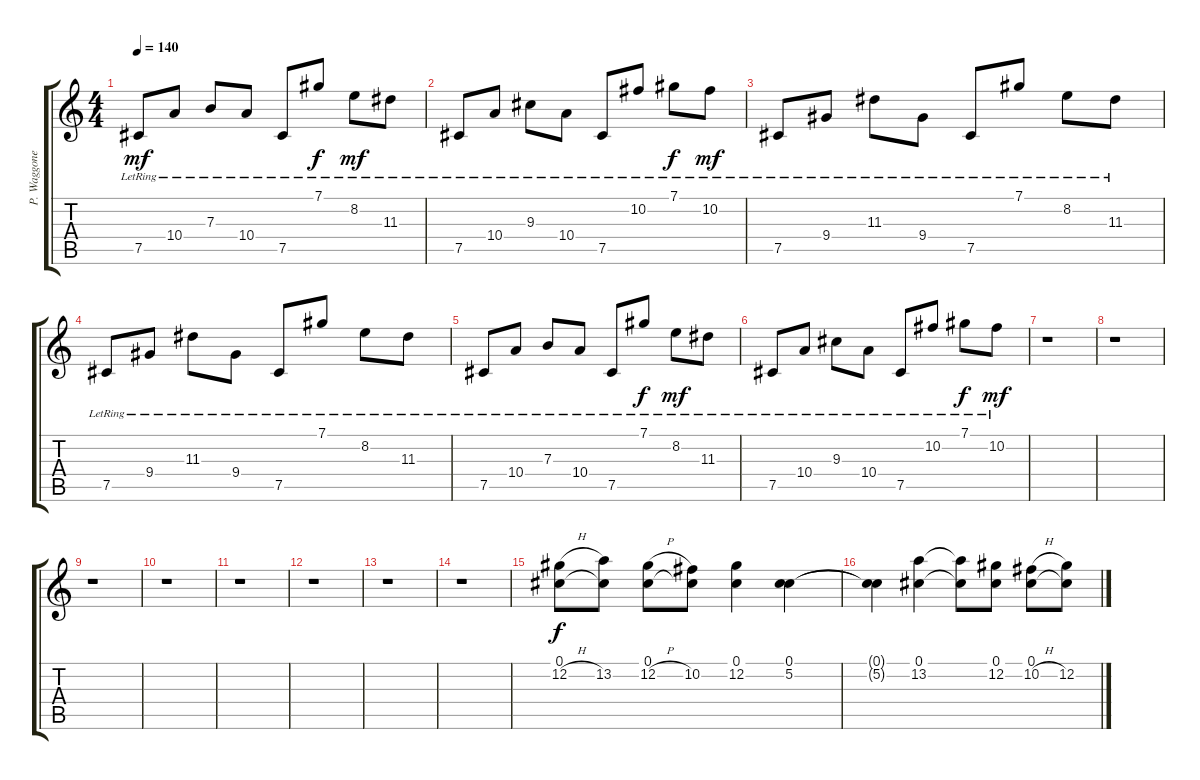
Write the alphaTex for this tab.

\track ("P. Waggoner Lead Gtr." "P. Waggone") {instrument distortionguitar}
\staff {score tabs}
\tuning (Db4 Ab3 E3 B2 Gb2 Db2) {hide}
\ts (4 4)
\tempo 140
\clef g2
\ks c
7.5{lr}.8{dy mf} 10.4{lr}.8 7.3{lr}.8 10.4{lr}.8 7.5{lr}.8 7.1{lr}.8{dy f} 8.2{lr}.8{dy mf} 11.3{lr}.8 |
7.5{lr}.8 10.4{lr}.8 9.3{lr}.8 10.4{lr}.8 7.5{lr}.8 10.2{lr}.8 7.1{lr}.8{dy f} 10.2{lr}.8{dy mf} |
7.5{lr}.8 9.4{lr}.8 11.3{lr}.8 9.4{lr}.8 7.5{lr}.8 7.1{lr}.8 8.2{lr}.8 11.3{lr}.8 |
7.5{lr}.8 9.4{lr}.8 11.3{lr}.8 9.4{lr}.8 7.5{lr}.8 7.1{lr}.8 8.2{lr}.8 11.3{lr}.8 |
7.5{lr}.8 10.4{lr}.8 7.3{lr}.8 10.4{lr}.8 7.5{lr}.8 7.1{lr}.8{dy f} 8.2{lr}.8{dy mf} 11.3{lr}.8 |
7.5{lr}.8 10.4{lr}.8 9.3{lr}.8 10.4{lr}.8 7.5{lr}.8 10.2{lr}.8 7.1{lr}.8{dy f} 10.2{lr}.8{dy mf} |
r.1 |
r.1 |
r.1 |
r.1 |
r.1 |
r.1 |
r.1 |
r.1 |
(0.1 12.2{h}).8{dy f volume 13 instrument distortionguitar} (0.1{t} 13.2).8 (0.1 12.2{h}).8 (0.1{t} 10.2).8 (0.1 12.2).4 (0.1 5.2).4 |
(0.1{t} 5.2{t}).4 (0.1 13.2).4 (0.1{t} 13.2{t}).8 (0.1 12.2).8 (0.1 10.2{h}).8 (0.1{t} 12.2).8
